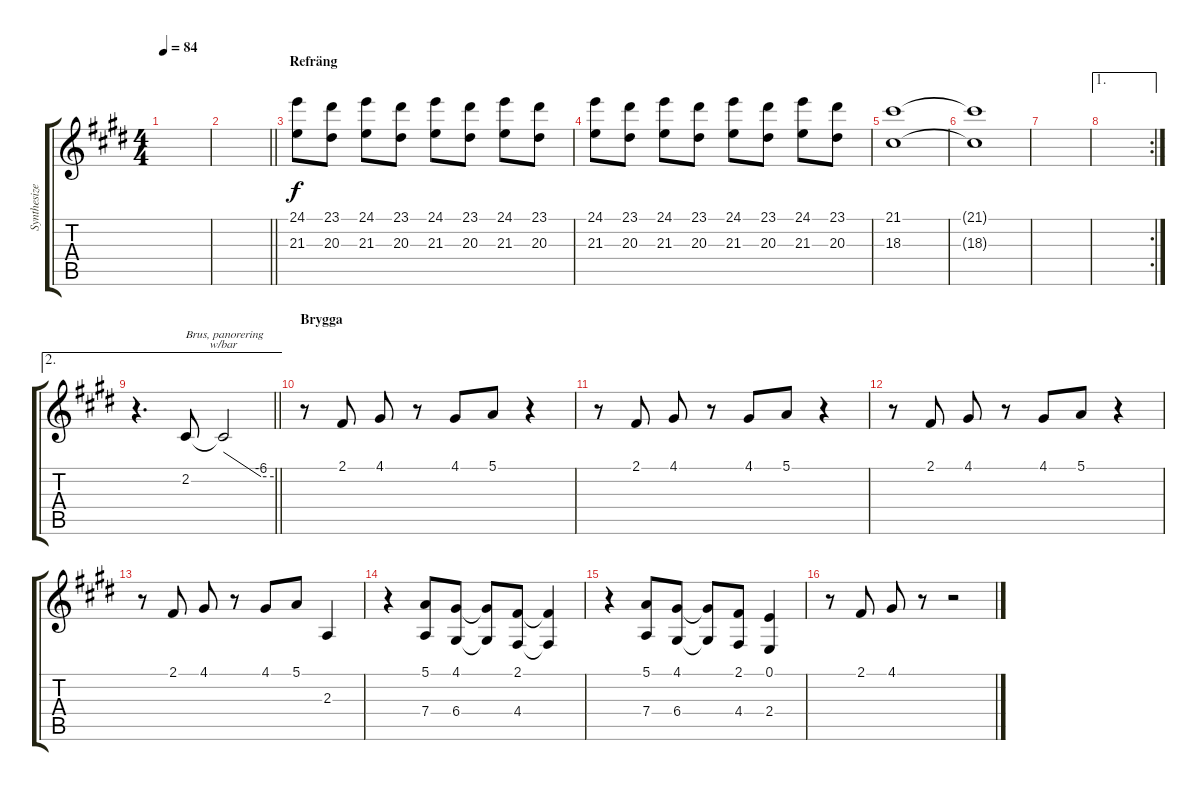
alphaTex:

\track ("Synthesizer" "Synthesize") {instrument pad2warm}
\staff {score tabs}
\tuning (E4 B3 G3 D3 A2 E2) {hide}
\ts (4 4)
\tempo 84
\clef g2
\ks c#minor
|
\barLineRight lightlight
|
\section ("" "Refräng")
(24.1 21.3).8 (23.1 20.3).8 (24.1 21.3).8 (23.1 20.3).8 (24.1 21.3).8 (23.1 20.3).8 (24.1 21.3).8 (23.1 20.3).8 |
(24.1 21.3).8 (23.1 20.3).8 (24.1 21.3).8 (23.1 20.3).8 (24.1 21.3).8 (23.1 20.3).8 (24.1 21.3).8 (23.1 20.3).8 |
(21.1 18.3).1 |
(21.1{t} 18.3{t}).1 |
|
\ae 1
\rc 2
|
\ae 2
\barLineRight lightlight
r.4{d} 2.2.8{txt "Brus, panorering"} 2.2{t}.2{tbe (custom default 0 0 45 -24 60 -24)} |
\section ("" "Brygga")
r.8 2.1.8 4.1.8 r.8 4.1.8 5.1.8 r.4 |
r.8 2.1.8 4.1.8 r.8 4.1.8 5.1.8 r.4 |
r.8 2.1.8 4.1.8 r.8 4.1.8 5.1.8 r.4 |
r.8 2.1.8 4.1.8 r.8 4.1.8 5.1.8 2.3.4 |
r.4 (5.1 7.4).8 (4.1 6.4).8 (4.1{t} 6.4{t}).8 (2.1 4.4).8 (2.1{t} 4.4{t}).4 |
r.4 (5.1 7.4).8 (4.1 6.4).8 (4.1{t} 6.4{t}).8 (2.1 4.4).8 (0.1 2.4).4 |
r.8 2.1.8 4.1.8 r.8 r.2
